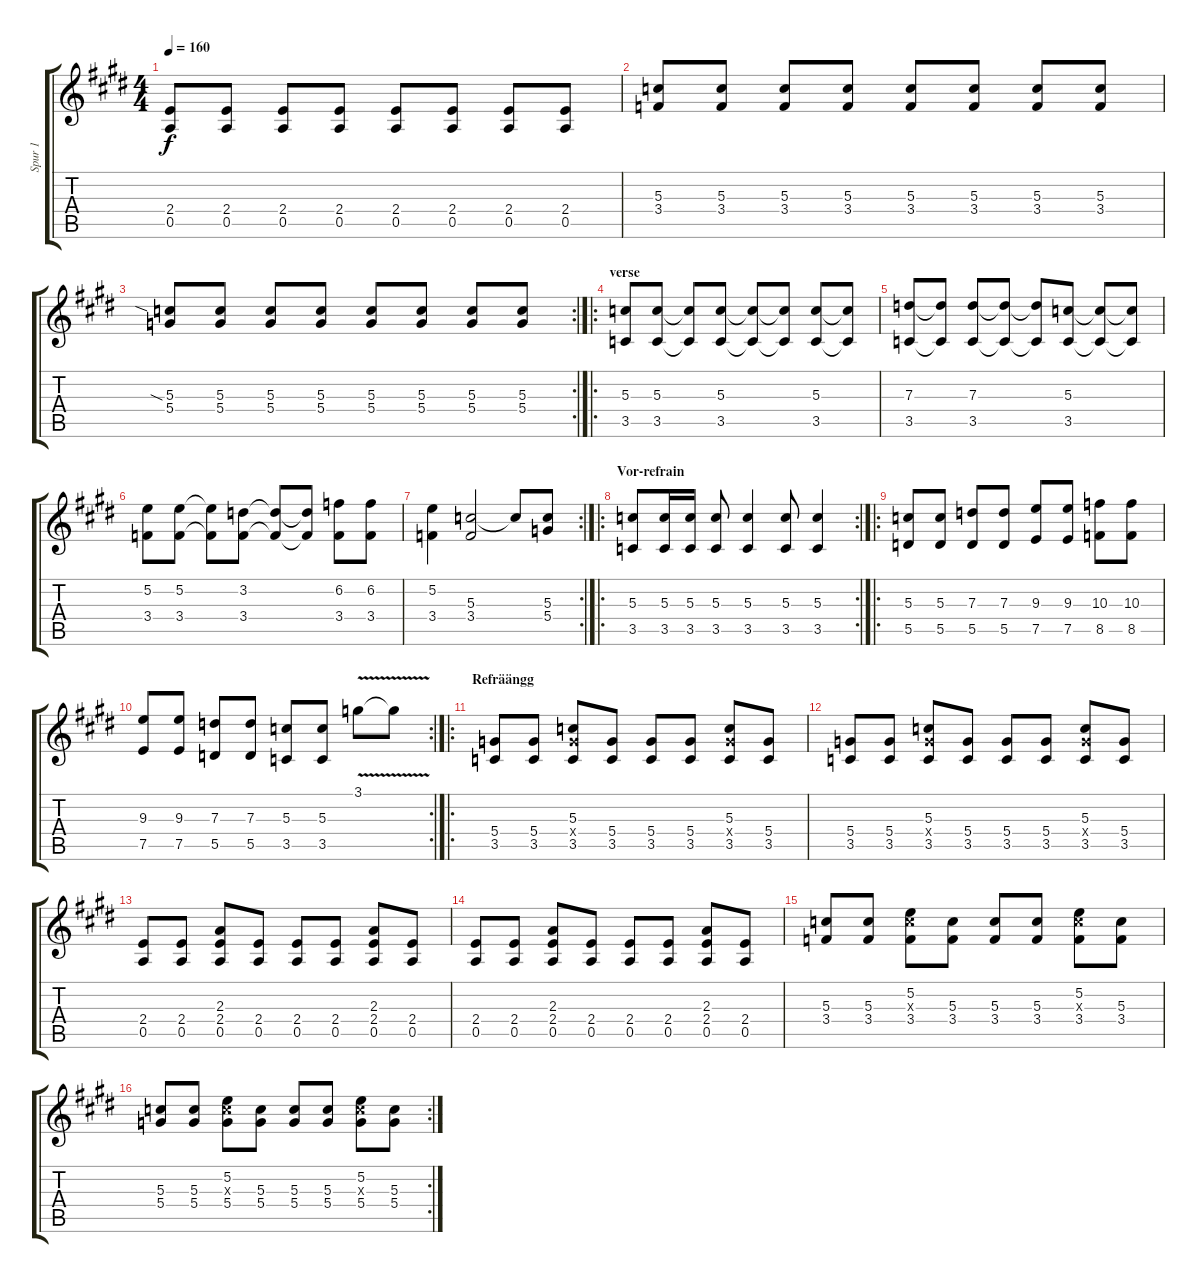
\track ("Spur 1" "Spur 1") {instrument overdrivenguitar}
\staff {score tabs}
\tuning (E4 B3 G3 D3 A2 E2) {hide}
\ts (4 4)
\tempo 160
\clef g2
\ks e
(2.4 0.5).8{dy f} (2.4 0.5).8 (2.4 0.5).8 (2.4 0.5).8 (2.4 0.5).8 (2.4 0.5).8 (2.4 0.5).8 (2.4 0.5).8 |
(5.3 3.4).8 (5.3 3.4).8 (5.3 3.4).8 (5.3 3.4).8 (5.3 3.4).8 (5.3 3.4).8 (5.3 3.4).8 (5.3 3.4).8 |
\rc 2
(5.3{sia} 5.4).8 (5.3 5.4).8 (5.3 5.4).8 (5.3 5.4).8 (5.3 5.4).8 (5.3 5.4).8 (5.3 5.4).8 (5.3 5.4).8 |
\ro
\section ("" "verse")
(5.3 3.5).8{volume 13 instrument overdrivenguitar} (5.3 3.5).8 (5.3{t} 3.5{t}).8 (5.3 3.5).8 (5.3{t} 3.5{t}).8 (5.3{t} 3.5{t}).8 (5.3 3.5).8 (5.3{t} 3.5{t}).8 |
(7.3 3.5).8 (7.3{t} 3.5{t}).8 (7.3 3.5).8 (7.3{t} 3.5{t}).8 (7.3{t} 3.5{t}).8 (5.3 3.5).8 (5.3{t} 3.5{t}).8 (5.3{t} 3.5{t}).8 |
(5.2 3.4).8 (5.2 3.4).8 (5.2{t} 3.4{t}).8 (3.2 3.4).8 (3.2{t} 3.4{t}).8 (3.2{t} 3.4{t}).8 (6.2 3.4).8 (6.2 3.4).8 |
\rc 2
(5.2 3.4).4 (5.3 3.4).2 5.3{t}.8 (5.3 5.4).8 |
\ro
\rc 2
\section ("" "Vor-refrain")
(5.3 3.5).8{instrument distortionguitar} (5.3 3.5).16 (5.3 3.5).16 (5.3 3.5).8 (5.3 3.5).4 (5.3 3.5).8 (5.3 3.5).4 |
\ro
(5.3 5.5).8{instrument distortionguitar} (5.3 5.5).8 (7.3 5.5).8 (7.3 5.5).8 (9.3 7.5).8 (9.3 7.5).8 (10.3 8.5).8 (10.3 8.5).8 |
\rc 2
(9.3 7.5).8 (9.3 7.5).8 (7.3 5.5).8 (7.3 5.5).8 (5.3 3.5).8 (5.3 3.5).8 3.1{v}.8 3.1{t}.8 |
\ro
\section ("" "Refräängg")
(5.4 3.5).8{instrument distortionguitar} (5.4 3.5).8 (5.3 5.4{x} 3.5).8 (5.4 3.5).8 (5.4 3.5).8 (5.4 3.5).8 (5.3 5.4{x} 3.5).8 (5.4 3.5).8 |
(5.4 3.5).8 (5.4 3.5).8 (5.3 5.4{x} 3.5).8 (5.4 3.5).8 (5.4 3.5).8 (5.4 3.5).8 (5.3 5.4{x} 3.5).8 (5.4 3.5).8 |
(2.4 0.5).8 (2.4 0.5).8 (2.3 2.4 0.5).8 (2.4 0.5).8 (2.4 0.5).8 (2.4 0.5).8 (2.3 2.4 0.5).8 (2.4 0.5).8 |
(2.4 0.5).8 (2.4 0.5).8 (2.3 2.4 0.5).8 (2.4 0.5).8 (2.4 0.5).8 (2.4 0.5).8 (2.3 2.4 0.5).8 (2.4 0.5).8 |
(5.3 3.4).8 (5.3 3.4).8 (5.2 5.3{x} 3.4).8 (5.3 3.4).8 (5.3 3.4).8 (5.3 3.4).8 (5.2 5.3{x} 3.4).8 (5.3 3.4).8 |
\rc 2
(5.3 5.4).8 (5.3 5.4).8 (5.2 5.3{x} 5.4).8 (5.3 5.4).8 (5.3 5.4).8 (5.3 5.4).8 (5.2 5.3{x} 5.4).8 (5.3 5.4).8
